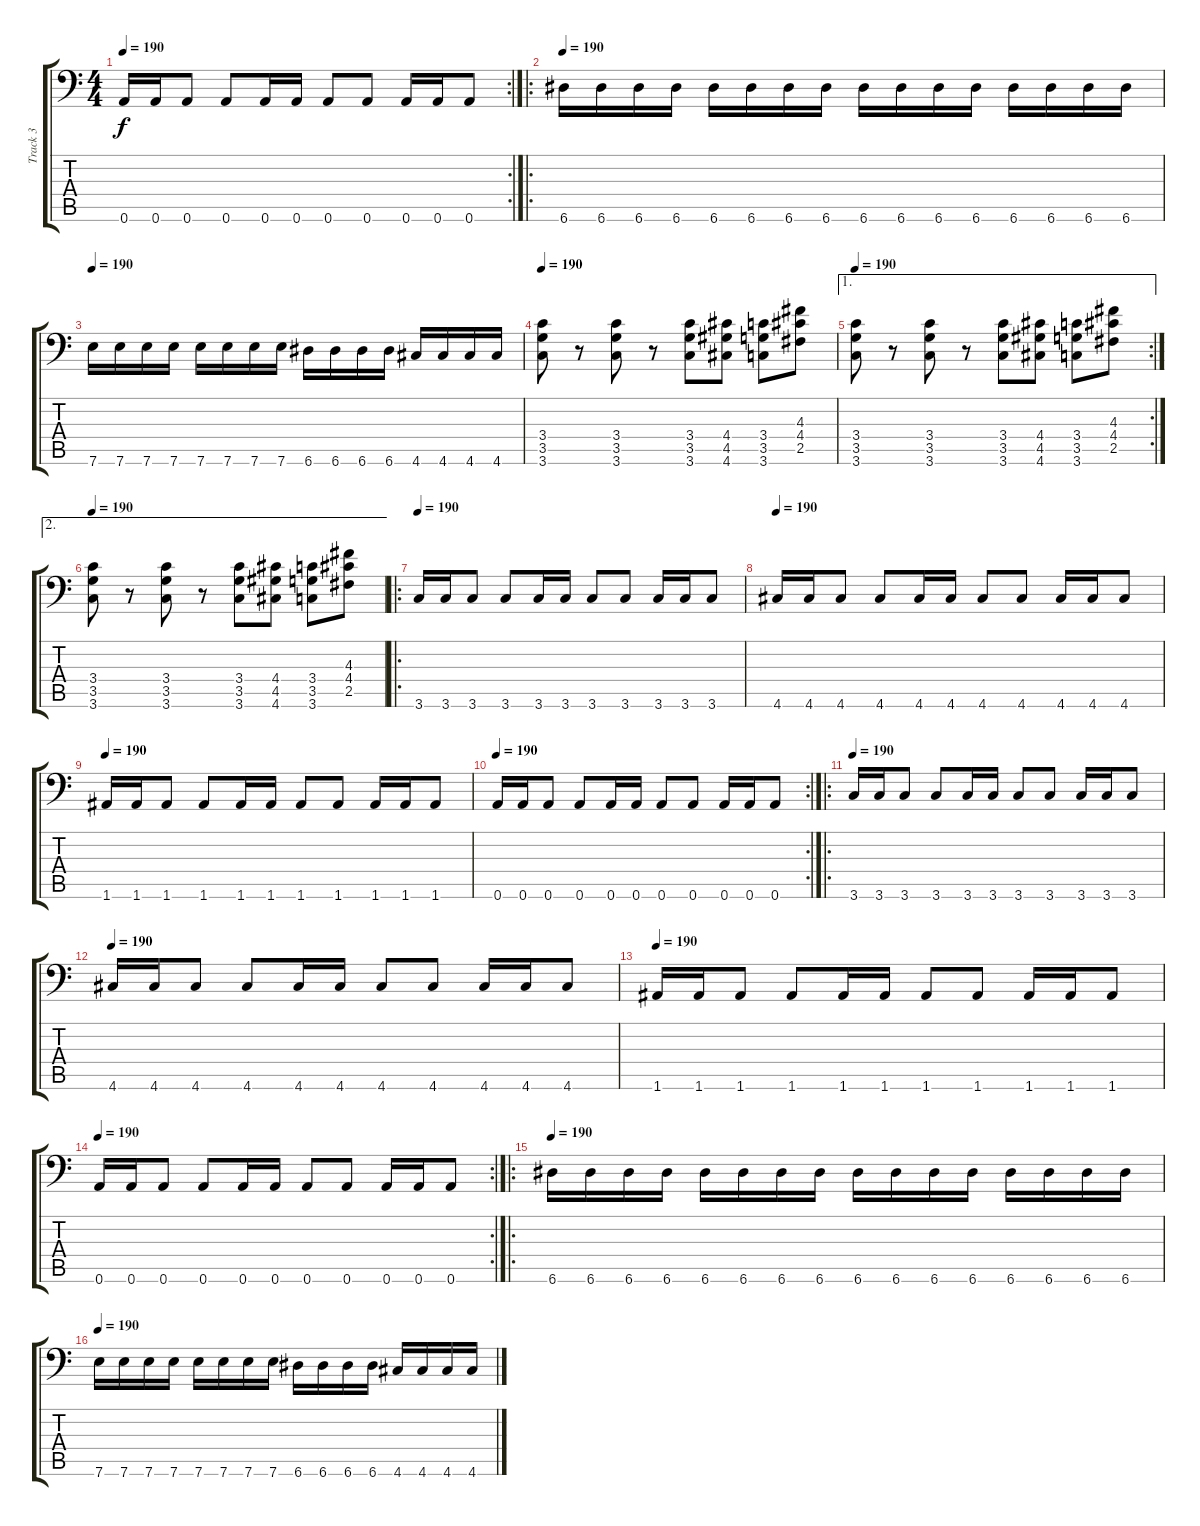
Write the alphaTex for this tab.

\track ("Track 3" "Track 3") {instrument distortionguitar}
\staff {score tabs}
\tuning (B3 Gb3 D3 A2 E2 A1) {hide}
\rc 2
\ts (4 4)
\tempo 190
\clef f4
\ks c
0.6.16{dy f} 0.6.16 0.6.8 0.6.8 0.6.16 0.6.16 0.6.8 0.6.8 0.6.16 0.6.16 0.6.8 |
\ro
\tempo 190
6.6.16 6.6.16 6.6.16 6.6.16 6.6.16 6.6.16 6.6.16 6.6.16 6.6.16 6.6.16 6.6.16 6.6.16 6.6.16 6.6.16 6.6.16 6.6.16 |
\tempo 190
7.6.16 7.6.16 7.6.16 7.6.16 7.6.16 7.6.16 7.6.16 7.6.16 6.6.16 6.6.16 6.6.16 6.6.16 4.6.16 4.6.16 4.6.16 4.6.16 |
\tempo 190
(3.4 3.5 3.6).8 r.8 (3.4 3.5 3.6).8 r.8 (3.4 3.5 3.6).8 (4.4 4.5 4.6).8 (3.4 3.5 3.6).8 (4.3 4.4 2.5).8 |
\ae 1
\rc 2
\tempo 190
(3.4 3.5 3.6).8 r.8 (3.4 3.5 3.6).8 r.8 (3.4 3.5 3.6).8 (4.4 4.5 4.6).8 (3.4 3.5 3.6).8 (4.3 4.4 2.5).8 |
\ae 2
\tempo 190
(3.4 3.5 3.6).8 r.8 (3.4 3.5 3.6).8 r.8 (3.4 3.5 3.6).8 (4.4 4.5 4.6).8 (3.4 3.5 3.6).8 (4.3 4.4 2.5).8 |
\ro
\tempo 190
3.6.16 3.6.16 3.6.8 3.6.8 3.6.16 3.6.16 3.6.8 3.6.8 3.6.16 3.6.16 3.6.8 |
\tempo 190
4.6.16 4.6.16 4.6.8 4.6.8 4.6.16 4.6.16 4.6.8 4.6.8 4.6.16 4.6.16 4.6.8 |
\tempo 190
1.6.16 1.6.16 1.6.8 1.6.8 1.6.16 1.6.16 1.6.8 1.6.8 1.6.16 1.6.16 1.6.8 |
\rc 2
\tempo 190
0.6.16 0.6.16 0.6.8 0.6.8 0.6.16 0.6.16 0.6.8 0.6.8 0.6.16 0.6.16 0.6.8 |
\ro
\tempo 190
3.6.16 3.6.16 3.6.8 3.6.8 3.6.16 3.6.16 3.6.8 3.6.8 3.6.16 3.6.16 3.6.8 |
\tempo 190
4.6.16 4.6.16 4.6.8 4.6.8 4.6.16 4.6.16 4.6.8 4.6.8 4.6.16 4.6.16 4.6.8 |
\tempo 190
1.6.16 1.6.16 1.6.8 1.6.8 1.6.16 1.6.16 1.6.8 1.6.8 1.6.16 1.6.16 1.6.8 |
\rc 2
\tempo 190
0.6.16 0.6.16 0.6.8 0.6.8 0.6.16 0.6.16 0.6.8 0.6.8 0.6.16 0.6.16 0.6.8 |
\ro
\tempo 190
6.6.16 6.6.16 6.6.16 6.6.16 6.6.16 6.6.16 6.6.16 6.6.16 6.6.16 6.6.16 6.6.16 6.6.16 6.6.16 6.6.16 6.6.16 6.6.16 |
\tempo 190
7.6.16 7.6.16 7.6.16 7.6.16 7.6.16 7.6.16 7.6.16 7.6.16 6.6.16 6.6.16 6.6.16 6.6.16 4.6.16 4.6.16 4.6.16 4.6.16
